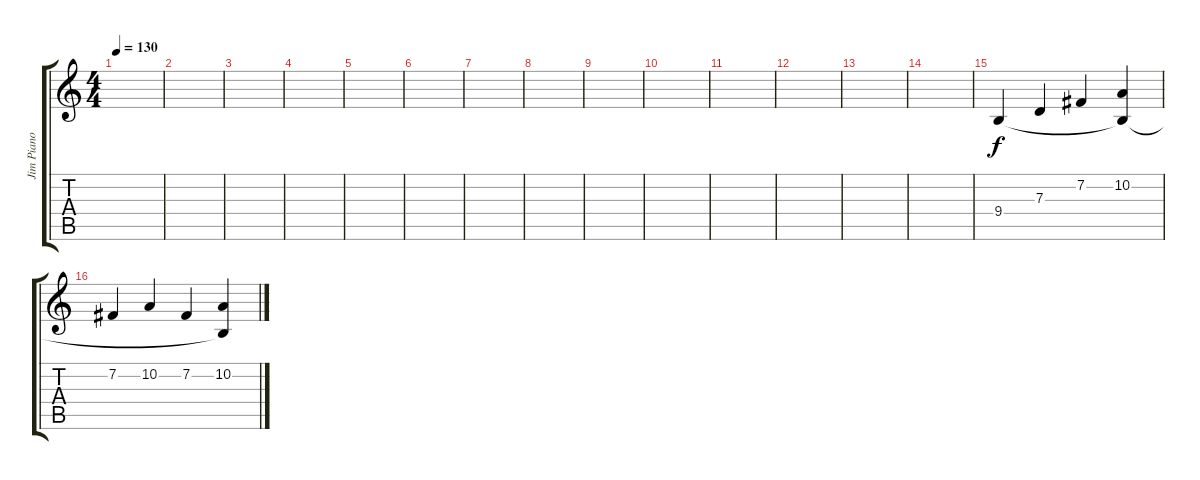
\track ("Jim Piano" "Jim Piano") {instrument acousticgrandpiano}
\staff {score tabs}
\tuning (E4 B3 G3 D3 A2 E2) {hide}
\ts (4 4)
\tempo 130
\clef g2
\ks c
|
|
|
|
|
|
|
|
|
|
|
|
|
|
9.4.4 7.3.4 7.2.4 (10.2 9.4{t}).4 |
7.2.4 10.2.4 7.2.4 (10.2 9.4{t}).4
